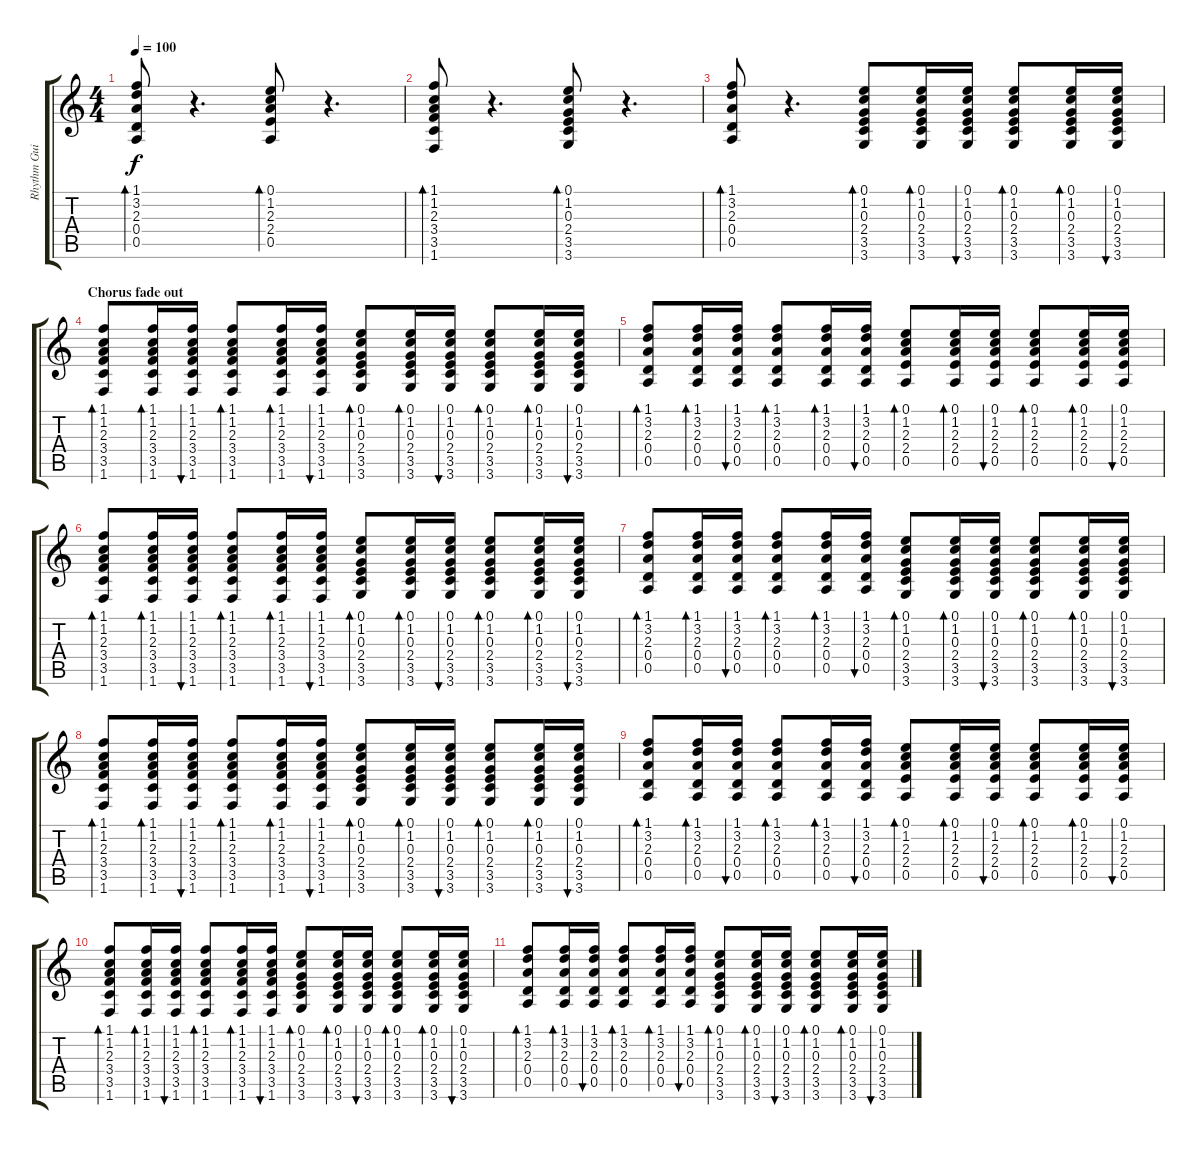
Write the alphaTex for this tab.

\track ("Rhythm Guitar" "Rhythm Gui") {instrument acousticguitarnylon}
\staff {score tabs}
\tuning (E4 B3 G3 D3 A2 E2) {hide}
\ts (4 4)
\tempo 100
\clef g2
\ks c
(1.1 3.2 2.3 0.4 0.5).8{bd 60 dy f} r.4{d} (0.1 1.2 2.3 2.4 0.5).8{bd 60} r.4{d} |
(1.1 1.2 2.3 3.4 3.5 1.6).8{bd 60} r.4{d} (0.1 1.2 0.3 2.4 3.5 3.6).8{bd 60} r.4{d} |
(1.1 3.2 2.3 0.4 0.5).8{bd 60} r.4{d} (0.1 1.2 0.3 2.4 3.5 3.6).8{bd 60} (0.1 1.2 0.3 2.4 3.5 3.6).16{bd 60} (0.1 1.2 0.3 2.4 3.5 3.6).16{bu 60} (0.1 1.2 0.3 2.4 3.5 3.6).8{bd 60} (0.1 1.2 0.3 2.4 3.5 3.6).16{bd 60} (0.1 1.2 0.3 2.4 3.5 3.6).16{bu 60} |
\section ("" "Chorus fade out")
(1.1 1.2 2.3 3.4 3.5 1.6).8{bd 60} (1.1 1.2 2.3 3.4 3.5 1.6).16{bd 60} (1.1 1.2 2.3 3.4 3.5 1.6).16{bu 60} (1.1 1.2 2.3 3.4 3.5 1.6).8{bd 60} (1.1 1.2 2.3 3.4 3.5 1.6).16{bd 60} (1.1 1.2 2.3 3.4 3.5 1.6).16{bu 60} (0.1 1.2 0.3 2.4 3.5 3.6).8{bd 60} (0.1 1.2 0.3 2.4 3.5 3.6).16{bd 60} (0.1 1.2 0.3 2.4 3.5 3.6).16{bu 60} (0.1 1.2 0.3 2.4 3.5 3.6).8{bd 60} (0.1 1.2 0.3 2.4 3.5 3.6).16{bd 60} (0.1 1.2 0.3 2.4 3.5 3.6).16{bu 60} |
(1.1 3.2 2.3 0.4 0.5).8{bd 60} (1.1 3.2 2.3 0.4 0.5).16{bd 60} (1.1 3.2 2.3 0.4 0.5).16{bu 60} (1.1 3.2 2.3 0.4 0.5).8{bd 60} (1.1 3.2 2.3 0.4 0.5).16{bd 60} (1.1 3.2 2.3 0.4 0.5).16{bu 60} (0.1 1.2 2.3 2.4 0.5).8{bd 60} (0.1 1.2 2.3 2.4 0.5).16{bd 60} (0.1 1.2 2.3 2.4 0.5).16{bu 60} (0.1 1.2 2.3 2.4 0.5).8{bd 60} (0.1 1.2 2.3 2.4 0.5).16{bd 60} (0.1 1.2 2.3 2.4 0.5).16{bu 60} |
(1.1 1.2 2.3 3.4 3.5 1.6).8{bd 60} (1.1 1.2 2.3 3.4 3.5 1.6).16{bd 60} (1.1 1.2 2.3 3.4 3.5 1.6).16{bu 60} (1.1 1.2 2.3 3.4 3.5 1.6).8{bd 60} (1.1 1.2 2.3 3.4 3.5 1.6).16{bd 60} (1.1 1.2 2.3 3.4 3.5 1.6).16{bu 60} (0.1 1.2 0.3 2.4 3.5 3.6).8{bd 60} (0.1 1.2 0.3 2.4 3.5 3.6).16{bd 60} (0.1 1.2 0.3 2.4 3.5 3.6).16{bu 60} (0.1 1.2 0.3 2.4 3.5 3.6).8{bd 60} (0.1 1.2 0.3 2.4 3.5 3.6).16{bd 60} (0.1 1.2 0.3 2.4 3.5 3.6).16{bu 60} |
(1.1 3.2 2.3 0.4 0.5).8{bd 60} (1.1 3.2 2.3 0.4 0.5).16{bd 60} (1.1 3.2 2.3 0.4 0.5).16{bu 60} (1.1 3.2 2.3 0.4 0.5).8{bd 60} (1.1 3.2 2.3 0.4 0.5).16{bd 60} (1.1 3.2 2.3 0.4 0.5).16{bu 60} (0.1 1.2 0.3 2.4 3.5 3.6).8{bd 60} (0.1 1.2 0.3 2.4 3.5 3.6).16{bd 60} (0.1 1.2 0.3 2.4 3.5 3.6).16{bu 60} (0.1 1.2 0.3 2.4 3.5 3.6).8{bd 60} (0.1 1.2 0.3 2.4 3.5 3.6).16{bd 60} (0.1 1.2 0.3 2.4 3.5 3.6).16{bu 60} |
(1.1 1.2 2.3 3.4 3.5 1.6).8{bd 60} (1.1 1.2 2.3 3.4 3.5 1.6).16{bd 60} (1.1 1.2 2.3 3.4 3.5 1.6).16{bu 60} (1.1 1.2 2.3 3.4 3.5 1.6).8{bd 60} (1.1 1.2 2.3 3.4 3.5 1.6).16{bd 60} (1.1 1.2 2.3 3.4 3.5 1.6).16{bu 60} (0.1 1.2 0.3 2.4 3.5 3.6).8{bd 60} (0.1 1.2 0.3 2.4 3.5 3.6).16{bd 60} (0.1 1.2 0.3 2.4 3.5 3.6).16{bu 60} (0.1 1.2 0.3 2.4 3.5 3.6).8{bd 60} (0.1 1.2 0.3 2.4 3.5 3.6).16{bd 60} (0.1 1.2 0.3 2.4 3.5 3.6).16{bu 60} |
(1.1 3.2 2.3 0.4 0.5).8{bd 60} (1.1 3.2 2.3 0.4 0.5).16{bd 60} (1.1 3.2 2.3 0.4 0.5).16{bu 60} (1.1 3.2 2.3 0.4 0.5).8{bd 60} (1.1 3.2 2.3 0.4 0.5).16{bd 60} (1.1 3.2 2.3 0.4 0.5).16{bu 60} (0.1 1.2 2.3 2.4 0.5).8{bd 60} (0.1 1.2 2.3 2.4 0.5).16{bd 60} (0.1 1.2 2.3 2.4 0.5).16{bu 60} (0.1 1.2 2.3 2.4 0.5).8{bd 60} (0.1 1.2 2.3 2.4 0.5).16{bd 60} (0.1 1.2 2.3 2.4 0.5).16{bu 60} |
(1.1 1.2 2.3 3.4 3.5 1.6).8{bd 60} (1.1 1.2 2.3 3.4 3.5 1.6).16{bd 60} (1.1 1.2 2.3 3.4 3.5 1.6).16{bu 60} (1.1 1.2 2.3 3.4 3.5 1.6).8{bd 60} (1.1 1.2 2.3 3.4 3.5 1.6).16{bd 60} (1.1 1.2 2.3 3.4 3.5 1.6).16{bu 60} (0.1 1.2 0.3 2.4 3.5 3.6).8{bd 60} (0.1 1.2 0.3 2.4 3.5 3.6).16{bd 60} (0.1 1.2 0.3 2.4 3.5 3.6).16{bu 60} (0.1 1.2 0.3 2.4 3.5 3.6).8{bd 60} (0.1 1.2 0.3 2.4 3.5 3.6).16{bd 60} (0.1 1.2 0.3 2.4 3.5 3.6).16{bu 60} |
(1.1 3.2 2.3 0.4 0.5).8{bd 60} (1.1 3.2 2.3 0.4 0.5).16{bd 60} (1.1 3.2 2.3 0.4 0.5).16{bu 60} (1.1 3.2 2.3 0.4 0.5).8{bd 60} (1.1 3.2 2.3 0.4 0.5).16{bd 60} (1.1 3.2 2.3 0.4 0.5).16{bu 60} (0.1 1.2 0.3 2.4 3.5 3.6).8{bd 60} (0.1 1.2 0.3 2.4 3.5 3.6).16{bd 60} (0.1 1.2 0.3 2.4 3.5 3.6).16{bu 60} (0.1 1.2 0.3 2.4 3.5 3.6).8{bd 60} (0.1 1.2 0.3 2.4 3.5 3.6).16{bd 60} (0.1 1.2 0.3 2.4 3.5 3.6).16{bu 60}
